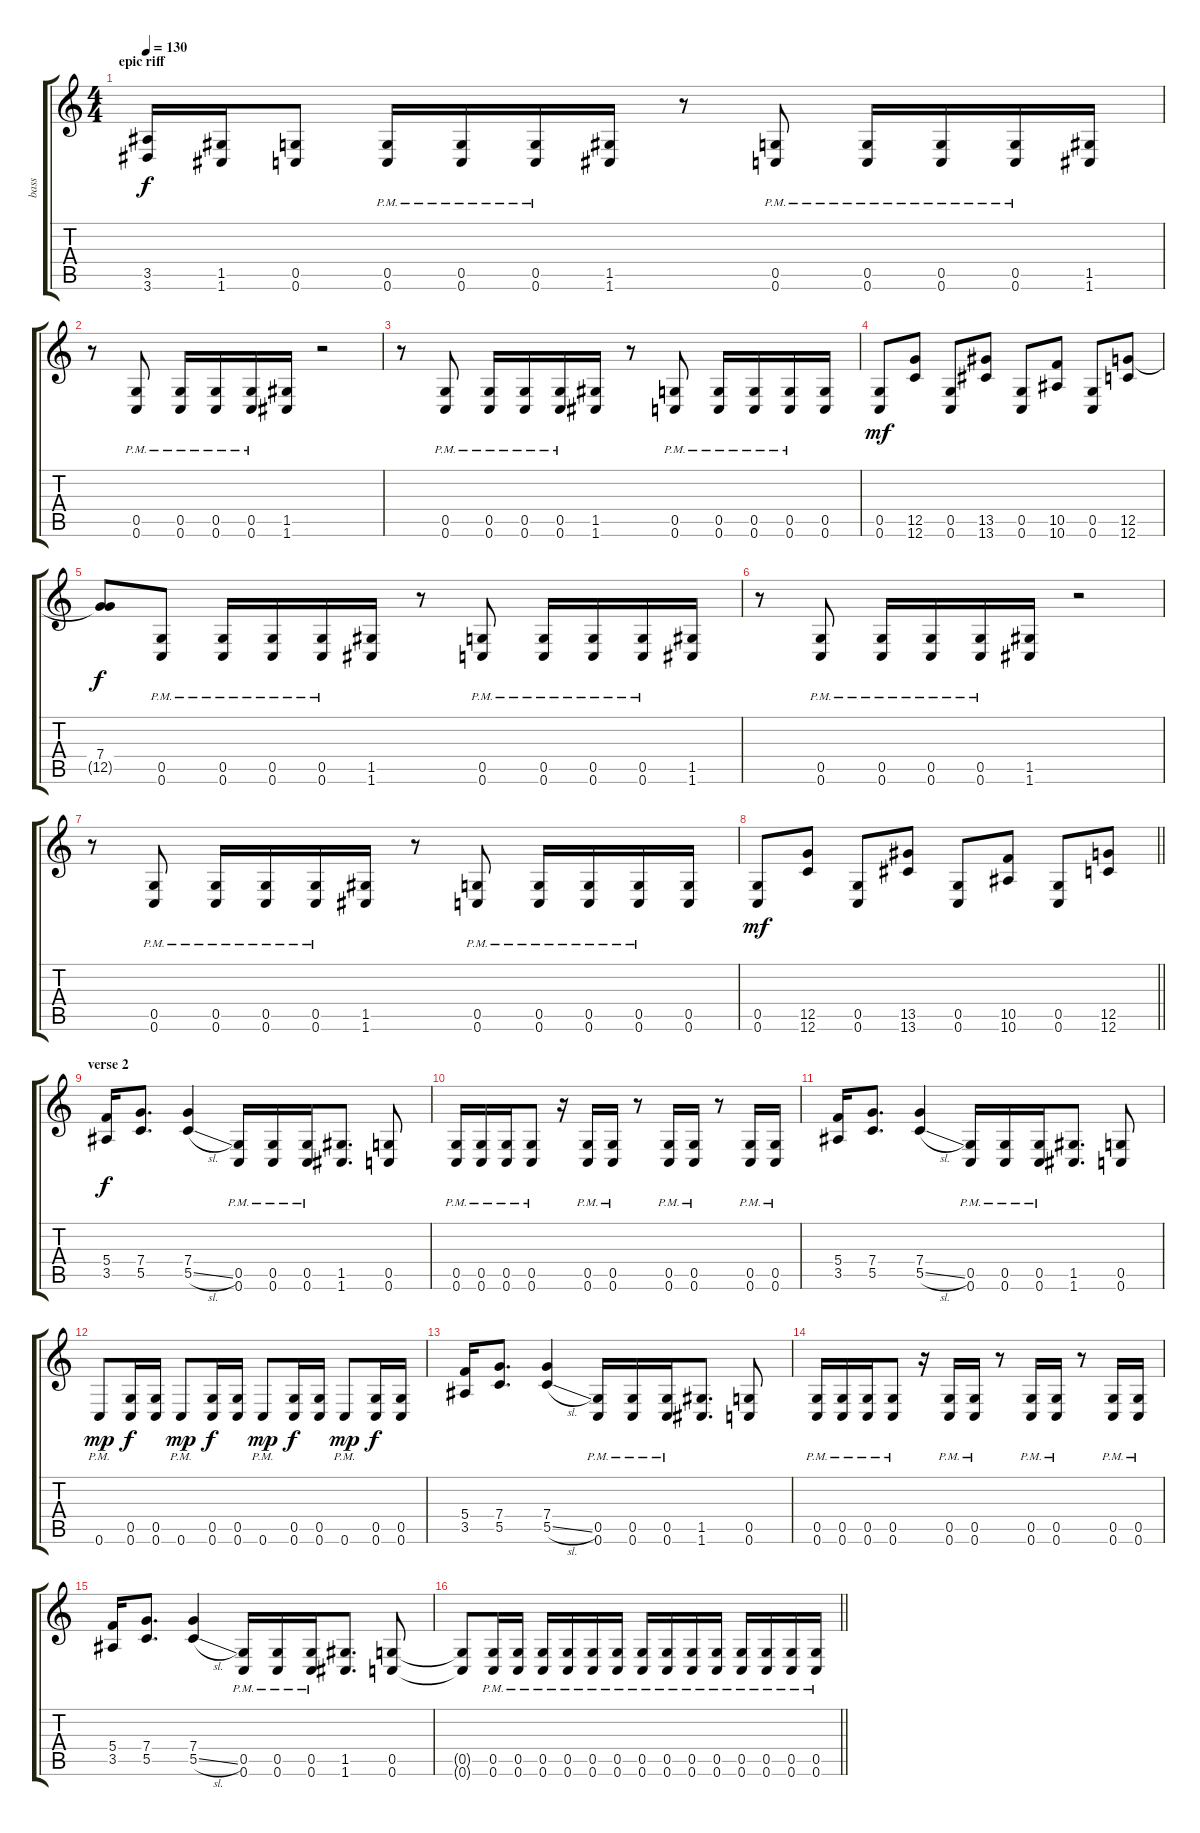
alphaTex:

\track ("bass" "bass") {instrument electricbassfinger}
\staff {score tabs}
\tuning (D4 A3 F3 C3 G2 C2) {hide}
\ts (4 4)
\section ("" "epic riff")
\tempo 130
\clef g2
\ks c
(3.5 3.6).16{dy f} (1.5 1.6).16 (0.5 0.6).8 (0.5{pm} 0.6{pm}).16 (0.5{pm} 0.6{pm}).16 (0.5{pm} 0.6{pm}).16 (1.5 1.6).16 r.8 (0.5{pm} 0.6{pm}).8 (0.5{pm} 0.6{pm}).16 (0.5{pm} 0.6{pm}).16 (0.5{pm} 0.6{pm}).16 (1.5 1.6).16 |
r.8 (0.5{pm} 0.6{pm}).8 (0.5{pm} 0.6{pm}).16 (0.5{pm} 0.6{pm}).16 (0.5{pm} 0.6{pm}).16 (1.5 1.6).16 r.2 |
r.8 (0.5{pm} 0.6{pm}).8 (0.5{pm} 0.6{pm}).16 (0.5{pm} 0.6{pm}).16 (0.5{pm} 0.6{pm}).16 (1.5 1.6).16 r.8 (0.5{pm} 0.6{pm}).8 (0.5{pm} 0.6{pm}).16 (0.5{pm} 0.6{pm}).16 (0.5{pm} 0.6{pm}).16 (0.5 0.6).16 |
(0.5 0.6).8{dy mf} (12.5 12.6).8 (0.5 0.6).8 (13.5 13.6).8 (0.5 0.6).8 (10.5 10.6).8 (0.5 0.6).8 (12.5 12.6).8 |
(7.4 12.5{t}).8{dy f} (0.5{pm} 0.6{pm}).8 (0.5{pm} 0.6{pm}).16 (0.5{pm} 0.6{pm}).16 (0.5{pm} 0.6{pm}).16 (1.5 1.6).16 r.8 (0.5{pm} 0.6{pm}).8 (0.5{pm} 0.6{pm}).16 (0.5{pm} 0.6{pm}).16 (0.5{pm} 0.6{pm}).16 (1.5 1.6).16 |
r.8 (0.5{pm} 0.6{pm}).8 (0.5{pm} 0.6{pm}).16 (0.5{pm} 0.6{pm}).16 (0.5{pm} 0.6{pm}).16 (1.5 1.6).16 r.2 |
r.8 (0.5{pm} 0.6{pm}).8 (0.5{pm} 0.6{pm}).16 (0.5{pm} 0.6{pm}).16 (0.5{pm} 0.6{pm}).16 (1.5 1.6).16 r.8 (0.5{pm} 0.6{pm}).8 (0.5{pm} 0.6{pm}).16 (0.5{pm} 0.6{pm}).16 (0.5{pm} 0.6{pm}).16 (0.5 0.6).16 |
\barLineRight lightlight
(0.5 0.6).8{dy mf} (12.5 12.6).8 (0.5 0.6).8 (13.5 13.6).8 (0.5 0.6).8 (10.5 10.6).8 (0.5 0.6).8 (12.5 12.6).8 |
\section ("" "verse 2")
(5.4 3.5).16{dy f} (7.4 5.5).8{d} (7.4 5.5{sl}).4 (0.5{pm} 0.6{pm}).16 (0.5{pm} 0.6{pm}).16 (0.5{pm} 0.6{pm}).16 (1.5 1.6).8{d} (0.5 0.6).8 |
(0.5{pm} 0.6{pm}).16 (0.5{pm} 0.6{pm}).16 (0.5{pm} 0.6{pm}).16 (0.5{pm} 0.6{pm}).8 r.16 (0.5{pm} 0.6{pm}).16 (0.5{pm} 0.6{pm}).16 r.8 (0.5{pm} 0.6{pm}).16 (0.5{pm} 0.6{pm}).16 r.8 (0.5{pm} 0.6{pm}).16 (0.5{pm} 0.6{pm}).16 |
(5.4 3.5).16 (7.4 5.5).8{d} (7.4 5.5{sl}).4 (0.5{pm} 0.6{pm}).16 (0.5{pm} 0.6{pm}).16 (0.5{pm} 0.6{pm}).16 (1.5 1.6).8{d} (0.5 0.6).8 |
0.6{pm}.8{dy mp} (0.5 0.6).16{dy f} (0.5 0.6).16 0.6{pm}.8{dy mp} (0.5 0.6).16{dy f} (0.5 0.6).16 0.6{pm}.8{dy mp} (0.5 0.6).16{dy f} (0.5 0.6).16 0.6{pm}.8{dy mp} (0.5 0.6).16{dy f} (0.5 0.6).16 |
(5.4 3.5).16 (7.4 5.5).8{d} (7.4 5.5{sl}).4 (0.5{pm} 0.6{pm}).16 (0.5{pm} 0.6{pm}).16 (0.5{pm} 0.6{pm}).16 (1.5 1.6).8{d} (0.5 0.6).8 |
(0.5{pm} 0.6{pm}).16 (0.5{pm} 0.6{pm}).16 (0.5{pm} 0.6{pm}).16 (0.5{pm} 0.6{pm}).8 r.16 (0.5{pm} 0.6{pm}).16 (0.5{pm} 0.6{pm}).16 r.8 (0.5{pm} 0.6{pm}).16 (0.5{pm} 0.6{pm}).16 r.8 (0.5{pm} 0.6{pm}).16 (0.5{pm} 0.6{pm}).16 |
(5.4 3.5).16 (7.4 5.5).8{d} (7.4 5.5{sl}).4 (0.5{pm} 0.6{pm}).16 (0.5{pm} 0.6{pm}).16 (0.5{pm} 0.6{pm}).16 (1.5 1.6).8{d} (0.5 0.6).8 |
\barLineRight lightlight
(0.5{t} 0.6{t}).8 (0.5{pm} 0.6{pm}).16 (0.5{pm} 0.6{pm}).16 (0.5{pm} 0.6{pm}).16 (0.5{pm} 0.6{pm}).16 (0.5{pm} 0.6{pm}).16 (0.5{pm} 0.6{pm}).16 (0.5{pm} 0.6{pm}).16 (0.5{pm} 0.6{pm}).16 (0.5{pm} 0.6{pm}).16 (0.5{pm} 0.6{pm}).16 (0.5{pm} 0.6{pm}).16 (0.5{pm} 0.6{pm}).16 (0.5{pm} 0.6{pm}).16 (0.5{pm} 0.6{pm}).16
